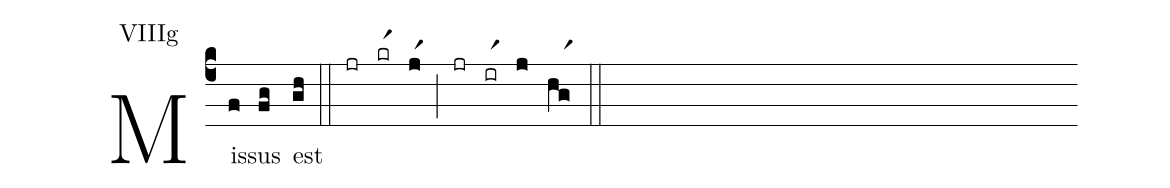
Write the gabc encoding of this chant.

annotation: VIIIg;
%%
(c4) Mis(f)sus(fg) est(gh) (::) (jr)(krr1)(jr1)(;)(jr)(irr1)(j)(hgr1)(::)
